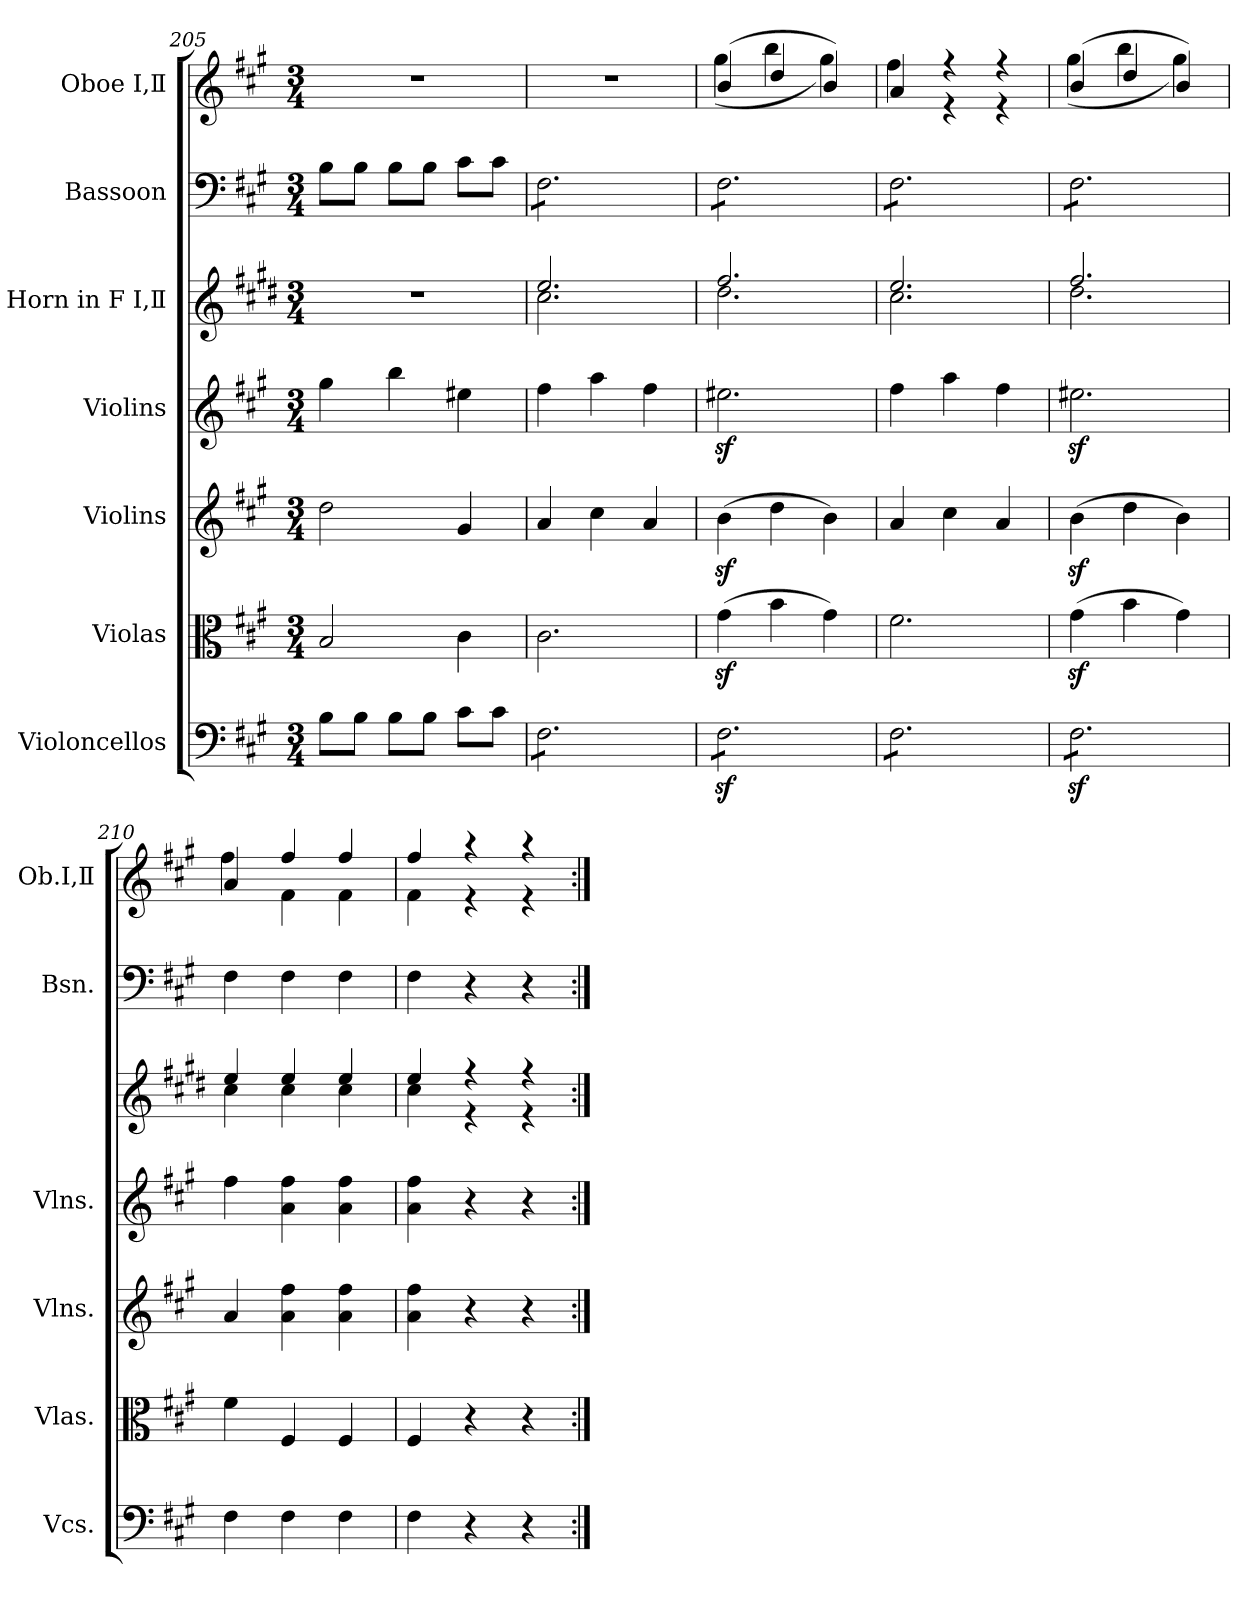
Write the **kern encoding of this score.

**kern	**kern	**kern	**kern	**kern	**kern	**kern
*part7	*part6	*part5	*part4	*part3	*part2	*part1
*staff7	*staff6	*staff5	*staff4	*staff3	*staff2	*staff1
*I"Violoncellos	*I"Violas	*I"Violins	*I"Violins	*I"Horn in F  Ⅰ,Ⅱ	*I"Bassoon	*I"Oboe  Ⅰ,Ⅱ
*I'Vcs.	*I'Vlas.	*I'Vlns.	*I'Vlns.	*	*I'Bsn.	*I'Ob.Ⅰ,Ⅱ
*clefF4	*clefC3	*clefG2	*clefG2	*clefG2	*clefF4	*clefG2
*	*	*	*	*ITrd4c7	*	*
*k[f#c#g#]	*k[f#c#g#]	*k[f#c#g#]	*k[f#c#g#]	*k[f#c#g#]	*k[f#c#g#]	*k[f#c#g#]
*M3/4	*M3/4	*M3/4	*M3/4	*M3/4	*M3/4	*M3/4
=205	=205	=205	=205	=205	=205	=205
8B\L	2B/	2dd\	4gg#\	2.r	8B\L	2.r
8B\J	.	.	.	.	8B\J	.
8B\L	.	.	4bb\	.	8B\L	.
8B\J	.	.	.	.	8B\J	.
8c#\L	4c#\	4g#/	4ee#X\	.	8c#\L	.
8c#\J	.	.	.	.	8c#\J	.
=206	=206	=206	=206	=206	=206	=206
*	*	*	*	*^	*	*
*tremolo	*	*	*	*	*	*	*
*	*	*	*	*	*	*tremolo	*
8F#\L	2.c#\	4a/	4ff#\	2.a/	2.f#\	8F#\L	2.r
8F#\	.	.	.	.	.	8F#\	.
8F#\	.	4cc#\	4aa\	.	.	8F#\	.
8F#\	.	.	.	.	.	8F#\	.
8F#\	.	4a/	4ff#\	.	.	8F#\	.
8F#\J	.	.	.	.	.	8F#\J	.
=207	=207	=207	=207	=207	=207	=207	=207
*	*	*	*	*	*	*	*^
8F#z<\L	(>4g#z<\	(>4bz<\	2.ee#Xz<\	2.b/	2.g#\	8F#\L	(>4b/	(<4gg#\
8F#z<\	.	.	.	.	.	8F#\	.	.
8F#z<\	4b\	4dd\	.	.	.	8F#\	4dd/	4bb\
8F#z<\	.	.	.	.	.	8F#\	.	.
8F#z<\	4g#\)	4b\)	.	.	.	8F#\	4b/)	4gg#\)
8F#z<\J	.	.	.	.	.	8F#\J	.	.
=208	=208	=208	=208	=208	=208	=208	=208	=208
8F#\L	2.f#\	4a/	4ff#\	2.a/	2.f#\	8F#\L	4a/	4ff#\
8F#\	.	.	.	.	.	8F#\	.	.
8F#\	.	4cc#\	4aa\	.	.	8F#\	4r	4r
8F#\	.	.	.	.	.	8F#\	.	.
8F#\	.	4a/	4ff#\	.	.	8F#\	4r	4r
8F#\J	.	.	.	.	.	8F#\J	.	.
=209	=209	=209	=209	=209	=209	=209	=209	=209
8F#z<\L	(>4g#z<\	(>4bz<\	2.ee#Xz<\	2.b/	2.g#\	8F#\L	(>4b/	(<4gg#\
8F#z<\	.	.	.	.	.	8F#\	.	.
8F#z<\	4b\	4dd\	.	.	.	8F#\	4dd/	4bb\
8F#z<\	.	.	.	.	.	8F#\	.	.
8F#z<\	4g#\)	4b\)	.	.	.	8F#\	4b/)	4gg#\)
8F#z<\J	.	.	.	.	.	8F#\J	.	.
*	*	*	*	*	*	*Xtremolo	*	*
*Xtremolo	*	*	*	*	*	*	*	*
=210	=210	=210	=210	=210	=210	=210	=210	=210
4F#\	4f#\	4a/	4ff#\	4a/	4f#\	4F#\	4a/	4ff#\
4F#\	4F#/	4a\ 4ff#\	4a\ 4ff#\	4a/	4f#\	4F#\	4ff#/	4f#\
4F#\	4F#/	4a\ 4ff#\	4a\ 4ff#\	4a/	4f#\	4F#\	4ff#/	4f#\
=211	=211	=211	=211	=211	=211	=211	=211	=211
4F#\	4F#/	4a\ 4ff#\	4a\ 4ff#\	4a/	4f#\	4F#\	4ff#/	4f#\
4r	4r	4r	4r	4r	4r	4r	4r	4r
4r	4r	4r	4r	4r	4r	4r	4r	4r
*	*	*	*	*v	*v	*	*v	*v
=:|!	=:|!	=:|!	=:|!	=:|!	=:|!	=:|!
*-	*-	*-	*-	*-	*-	*-
